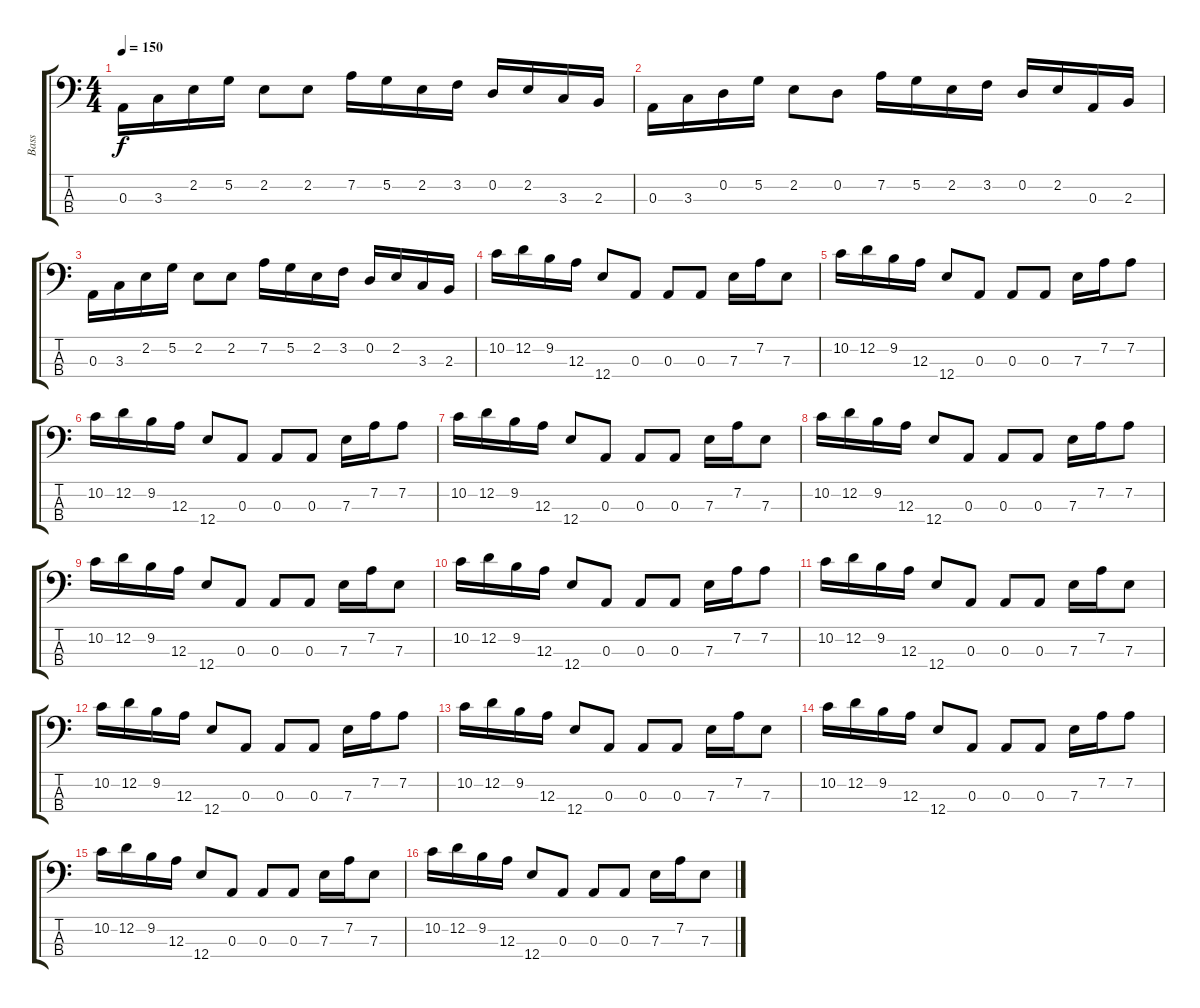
\track ("Bass" "Bass") {instrument electricbassfinger}
\staff {score tabs}
\tuning (G2 D2 A1 E1) {hide}
\ts (4 4)
\tempo 150
\clef f4
\ks c
0.3.16{dy f} 3.3.16 2.2.16 5.2.16 2.2.8 2.2.8 7.2.16 5.2.16 2.2.16 3.2.16 0.2.16 2.2.16 3.3.16 2.3.16 |
0.3.16 3.3.16 0.2.16 5.2.16 2.2.8 0.2.8 7.2.16 5.2.16 2.2.16 3.2.16 0.2.16 2.2.16 0.3.16 2.3.16 |
0.3.16 3.3.16 2.2.16 5.2.16 2.2.8 2.2.8 7.2.16 5.2.16 2.2.16 3.2.16 0.2.16 2.2.16 3.3.16 2.3.16 |
10.2.16 12.2.16 9.2.16 12.3.16 12.4.8 0.3.8 0.3.8 0.3.8 7.3.16 7.2.16 7.3.8 |
10.2.16 12.2.16 9.2.16 12.3.16 12.4.8 0.3.8 0.3.8 0.3.8 7.3.16 7.2.16 7.2.8 |
10.2.16 12.2.16 9.2.16 12.3.16 12.4.8 0.3.8 0.3.8 0.3.8 7.3.16 7.2.16 7.2.8 |
10.2.16 12.2.16 9.2.16 12.3.16 12.4.8 0.3.8 0.3.8 0.3.8 7.3.16 7.2.16 7.3.8 |
10.2.16 12.2.16 9.2.16 12.3.16 12.4.8 0.3.8 0.3.8 0.3.8 7.3.16 7.2.16 7.2.8 |
10.2.16 12.2.16 9.2.16 12.3.16 12.4.8 0.3.8 0.3.8 0.3.8 7.3.16 7.2.16 7.3.8 |
10.2.16 12.2.16 9.2.16 12.3.16 12.4.8 0.3.8 0.3.8 0.3.8 7.3.16 7.2.16 7.2.8 |
10.2.16 12.2.16 9.2.16 12.3.16 12.4.8 0.3.8 0.3.8 0.3.8 7.3.16 7.2.16 7.3.8 |
10.2.16 12.2.16 9.2.16 12.3.16 12.4.8 0.3.8 0.3.8 0.3.8 7.3.16 7.2.16 7.2.8 |
10.2.16 12.2.16 9.2.16 12.3.16 12.4.8 0.3.8 0.3.8 0.3.8 7.3.16 7.2.16 7.3.8 |
10.2.16 12.2.16 9.2.16 12.3.16 12.4.8 0.3.8 0.3.8 0.3.8 7.3.16 7.2.16 7.2.8 |
10.2.16 12.2.16 9.2.16 12.3.16 12.4.8 0.3.8 0.3.8 0.3.8 7.3.16 7.2.16 7.3.8 |
10.2.16 12.2.16 9.2.16 12.3.16 12.4.8 0.3.8 0.3.8 0.3.8 7.3.16 7.2.16 7.3.8
